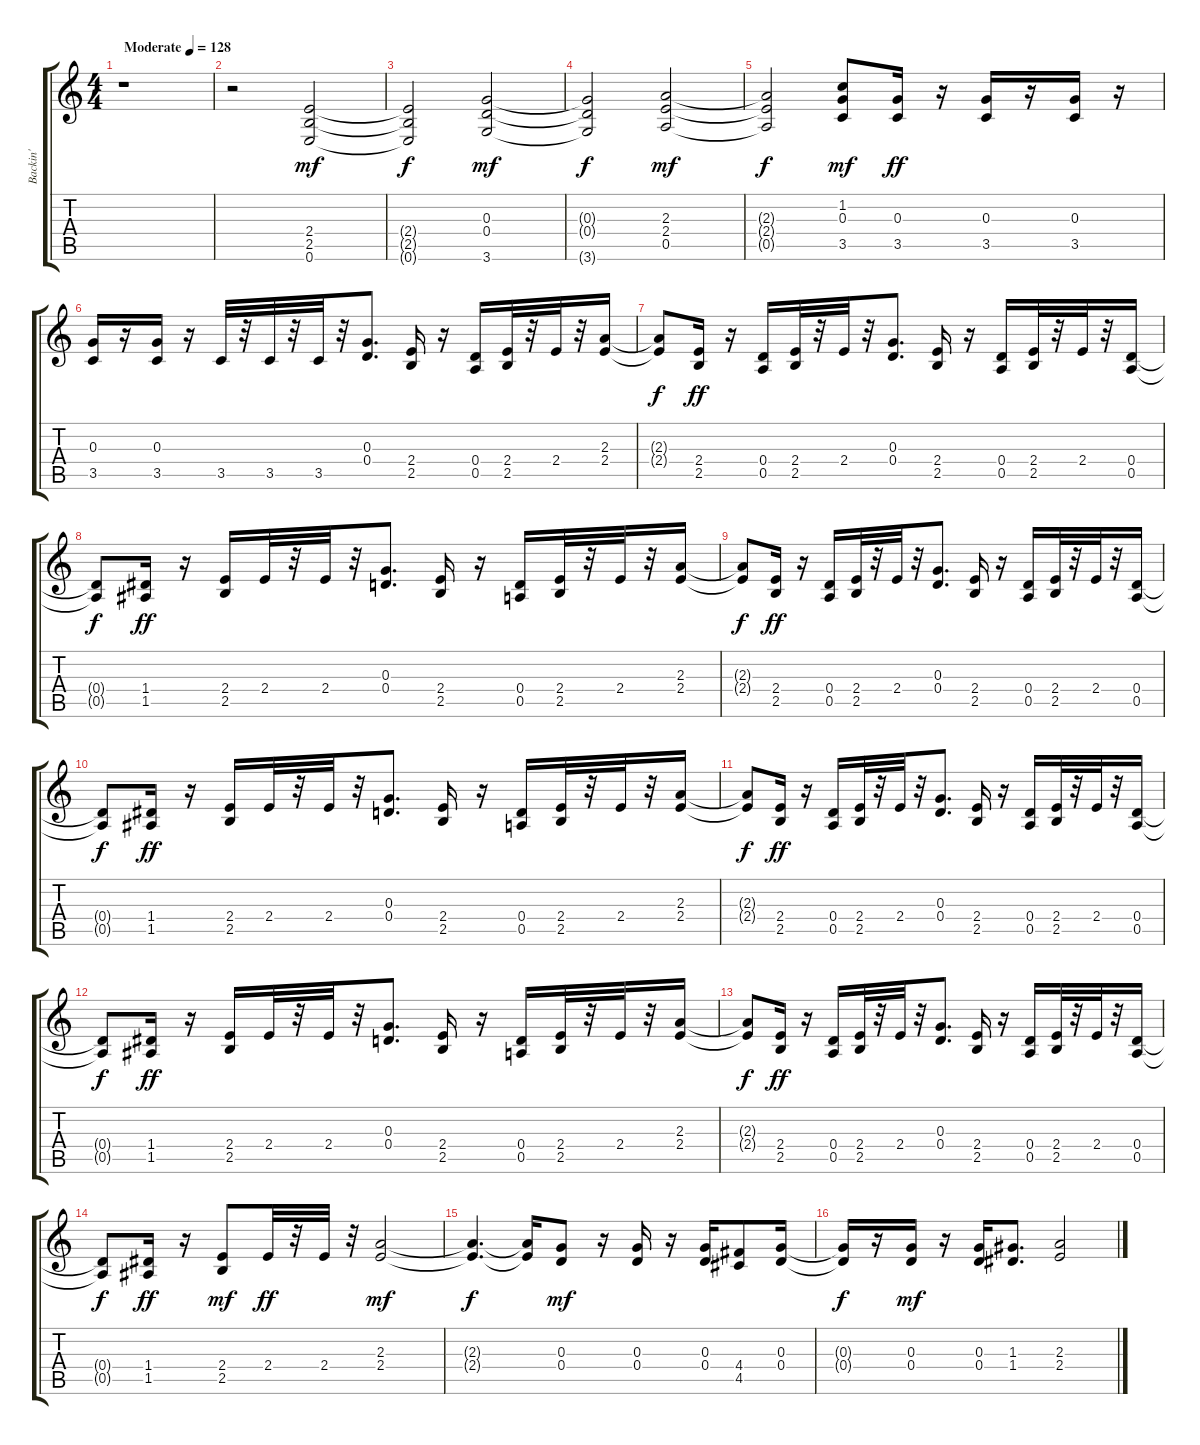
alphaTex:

\track ("Backin'                             " "Backin'   ") {instrument distortionguitar}
\staff {score tabs}
\tuning (E4 B3 G3 D3 A2 E2) {hide}
\ts (4 4)
\tempo (128 "Moderate")
\clef g2
\ks c
r.1{dy mf instrument distortionguitar} |
r.2 (2.4 2.5 0.6).2 |
(2.4{t} 2.5{t} 0.6{t}).2{dy f} (0.3 0.4 3.6).2{dy mf} |
(0.3{t} 0.4{t} 3.6{t}).2{dy f} (2.3 2.4 0.5).2{dy mf} |
(2.3{t} 2.4{t} 0.5{t}).2{dy f} (1.2 0.3 3.5).8{dy mf} (0.3 3.5).16{dy ff} r.16 (0.3 3.5).16 r.16 (0.3 3.5).16 r.16 |
(0.3 3.5).16 r.16 (0.3 3.5).16 r.16 3.5.32 r.32 3.5.32 r.32 3.5.32 r.32 (0.3 0.4).8{d} (2.4 2.5).16 r.16 (0.4 0.5).16 (2.4 2.5).32 r.32 2.4.32 r.32 (2.3 2.4).16 |
(2.3{t} 2.4{t}).8{dy f} (2.4 2.5).16{dy ff} r.16 (0.4 0.5).16 (2.4 2.5).32 r.32 2.4.32 r.32 (0.3 0.4).8{d} (2.4 2.5).16 r.16 (0.4 0.5).16 (2.4 2.5).32 r.32 2.4.32 r.32 (0.4 0.5).16 |
(0.4{t} 0.5{t}).8{dy f} (1.4 1.5).16{dy ff} r.16 (2.4 2.5).16 2.4.32 r.32 2.4.32 r.32 (0.3 0.4).8{d} (2.4 2.5).16 r.16 (0.4 0.5).16 (2.4 2.5).32 r.32 2.4.32 r.32 (2.3 2.4).16 |
(2.3{t} 2.4{t}).8{dy f} (2.4 2.5).16{dy ff} r.16 (0.4 0.5).16 (2.4 2.5).32 r.32 2.4.32 r.32 (0.3 0.4).8{d} (2.4 2.5).16 r.16 (0.4 0.5).16 (2.4 2.5).32 r.32 2.4.32 r.32 (0.4 0.5).16 |
(0.4{t} 0.5{t}).8{dy f} (1.4 1.5).16{dy ff} r.16 (2.4 2.5).16 2.4.32 r.32 2.4.32 r.32 (0.3 0.4).8{d} (2.4 2.5).16 r.16 (0.4 0.5).16 (2.4 2.5).32 r.32 2.4.32 r.32 (2.3 2.4).16 |
(2.3{t} 2.4{t}).8{dy f} (2.4 2.5).16{dy ff} r.16 (0.4 0.5).16 (2.4 2.5).32 r.32 2.4.32 r.32 (0.3 0.4).8{d} (2.4 2.5).16 r.16 (0.4 0.5).16 (2.4 2.5).32 r.32 2.4.32 r.32 (0.4 0.5).16 |
(0.4{t} 0.5{t}).8{dy f} (1.4 1.5).16{dy ff} r.16 (2.4 2.5).16 2.4.32 r.32 2.4.32 r.32 (0.3 0.4).8{d} (2.4 2.5).16 r.16 (0.4 0.5).16 (2.4 2.5).32 r.32 2.4.32 r.32 (2.3 2.4).16 |
(2.3{t} 2.4{t}).8{dy f} (2.4 2.5).16{dy ff} r.16 (0.4 0.5).16 (2.4 2.5).32 r.32 2.4.32 r.32 (0.3 0.4).8{d} (2.4 2.5).16 r.16 (0.4 0.5).16 (2.4 2.5).32 r.32 2.4.32 r.32 (0.4 0.5).16 |
(0.4{t} 0.5{t}).8{dy f} (1.4 1.5).16{dy ff} r.16 (2.4 2.5).8{dy mf} 2.4.32{dy ff} r.32 2.4.32 r.32 (2.3 2.4).2{dy mf} |
(2.3{t} 2.4{t}).4{d dy f} (2.3{t} 2.4{t}).16 (0.3 0.4).8{dy mf} r.16 (0.3 0.4).16 r.16 (0.3 0.4).16 (4.4 4.5).8 (0.3 0.4).16 |
(0.3{t} 0.4{t}).16{dy f} r.16 (0.3 0.4).16{dy mf} r.16 (0.3 0.4).16 (1.3 1.4).8{d} (2.3 2.4).2
